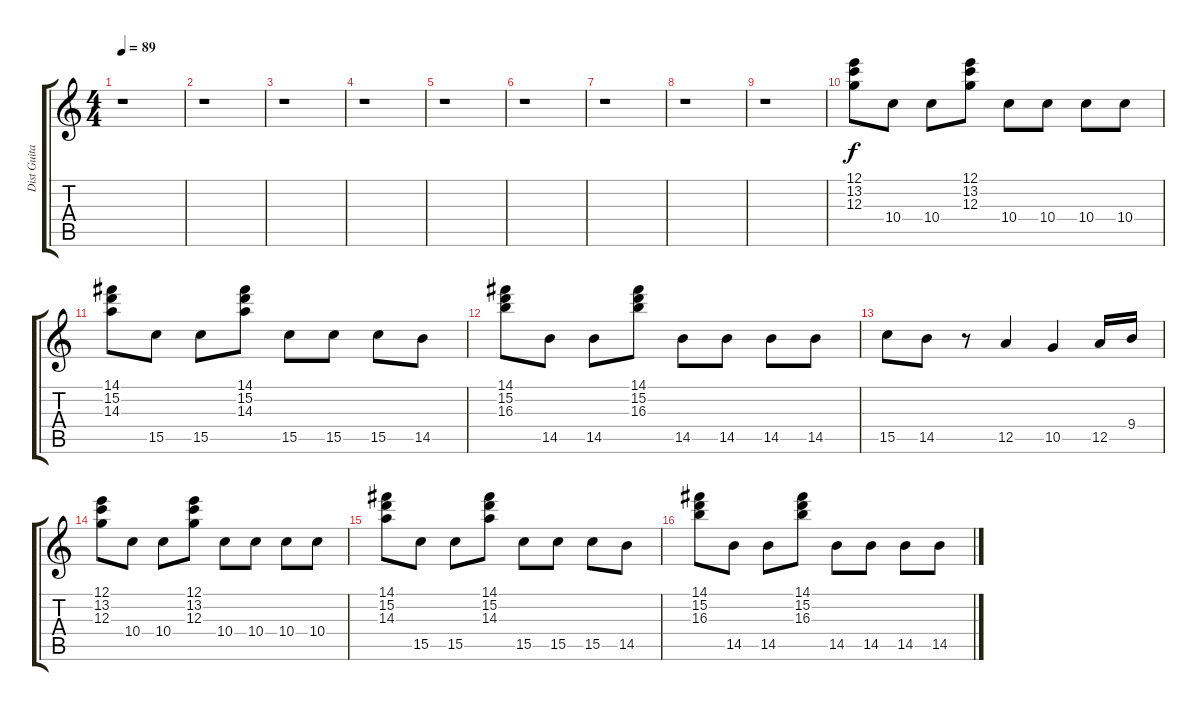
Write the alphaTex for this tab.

\track ("Dist Guitar 1" "Dist Guita") {instrument overdrivenguitar}
\staff {score tabs}
\tuning (E4 B3 G3 D3 A2 E2) {hide}
\ts (4 4)
\tempo 89
\clef g2
\ks c
r.1{dy f} |
r.1 |
r.1 |
r.1 |
r.1 |
r.1 |
r.1 |
r.1 |
r.1 |
(12.1 13.2 12.3).8 10.4.8 10.4.8 (12.1 13.2 12.3).8 10.4.8 10.4.8 10.4.8 10.4.8 |
(14.1 15.2 14.3).8 15.5.8 15.5.8 (14.1 15.2 14.3).8 15.5.8 15.5.8 15.5.8 14.5.8 |
(14.1 15.2 16.3).8 14.5.8 14.5.8 (14.1 15.2 16.3).8 14.5.8 14.5.8 14.5.8 14.5.8 |
15.5.8 14.5.8 r.8 12.5.4 10.5.4 12.5.16 9.4.16 |
(12.1 13.2 12.3).8 10.4.8 10.4.8 (12.1 13.2 12.3).8 10.4.8 10.4.8 10.4.8 10.4.8 |
(14.1 15.2 14.3).8 15.5.8 15.5.8 (14.1 15.2 14.3).8 15.5.8 15.5.8 15.5.8 14.5.8 |
(14.1 15.2 16.3).8 14.5.8 14.5.8 (14.1 15.2 16.3).8 14.5.8 14.5.8 14.5.8 14.5.8
